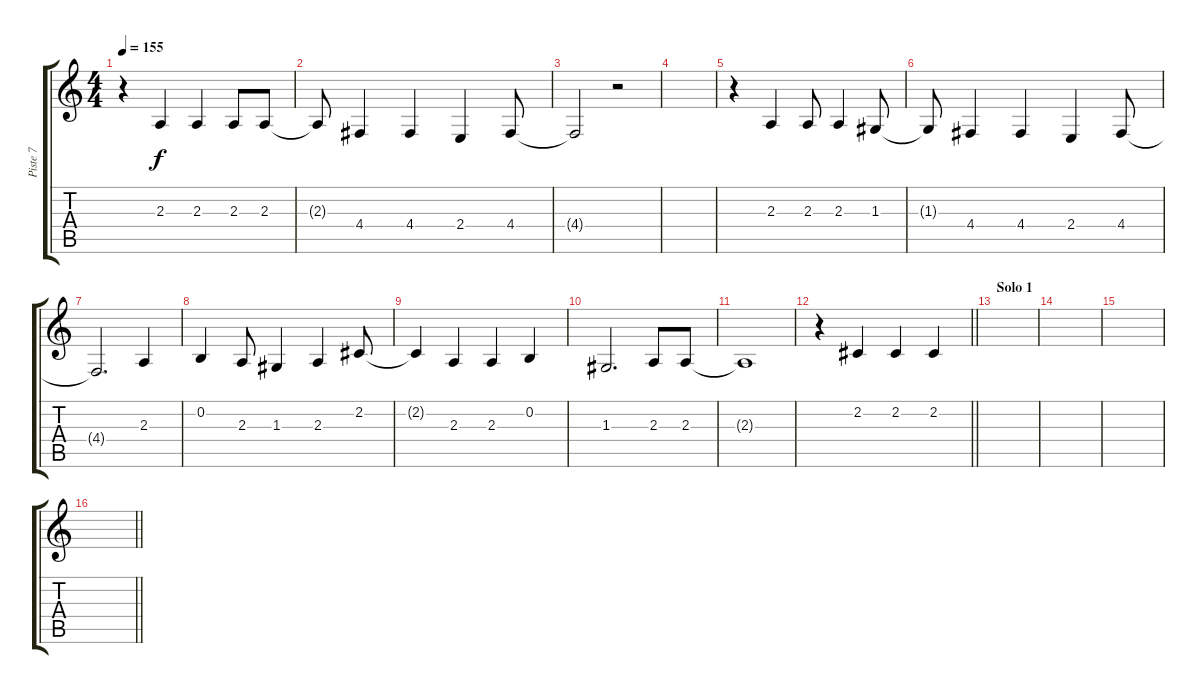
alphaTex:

\track ("Piste 7" "Piste 7") {instrument flute}
\staff {score tabs}
\tuning (E4 B3 G3 D3 A2 E2) {hide}
\ts (4 4)
\tempo 155
\clef g2
\ks c
r.4{dy f} 2.3.4 2.3.4 2.3.8 2.3.8 |
2.3{t}.8 4.4.4 4.4.4 2.4.4 4.4.8 |
4.4{t}.2 r.2 |
|
r.4 2.3.4 2.3.8 2.3.4 1.3.8 |
1.3{t}.8 4.4.4 4.4.4 2.4.4 4.4.8 |
4.4{t}.2{d} 2.3.4 |
0.2.4 2.3.8 1.3.4 2.3.4 2.2.8 |
2.2{t}.4 2.3.4 2.3.4 0.2.4 |
1.3.2{d} 2.3.8 2.3.8 |
2.3{t}.1 |
\barLineRight lightlight
r.4 2.2.4 2.2.4 2.2.4 |
\section ("" "Solo 1")
|
|
|
\barLineRight lightlight
